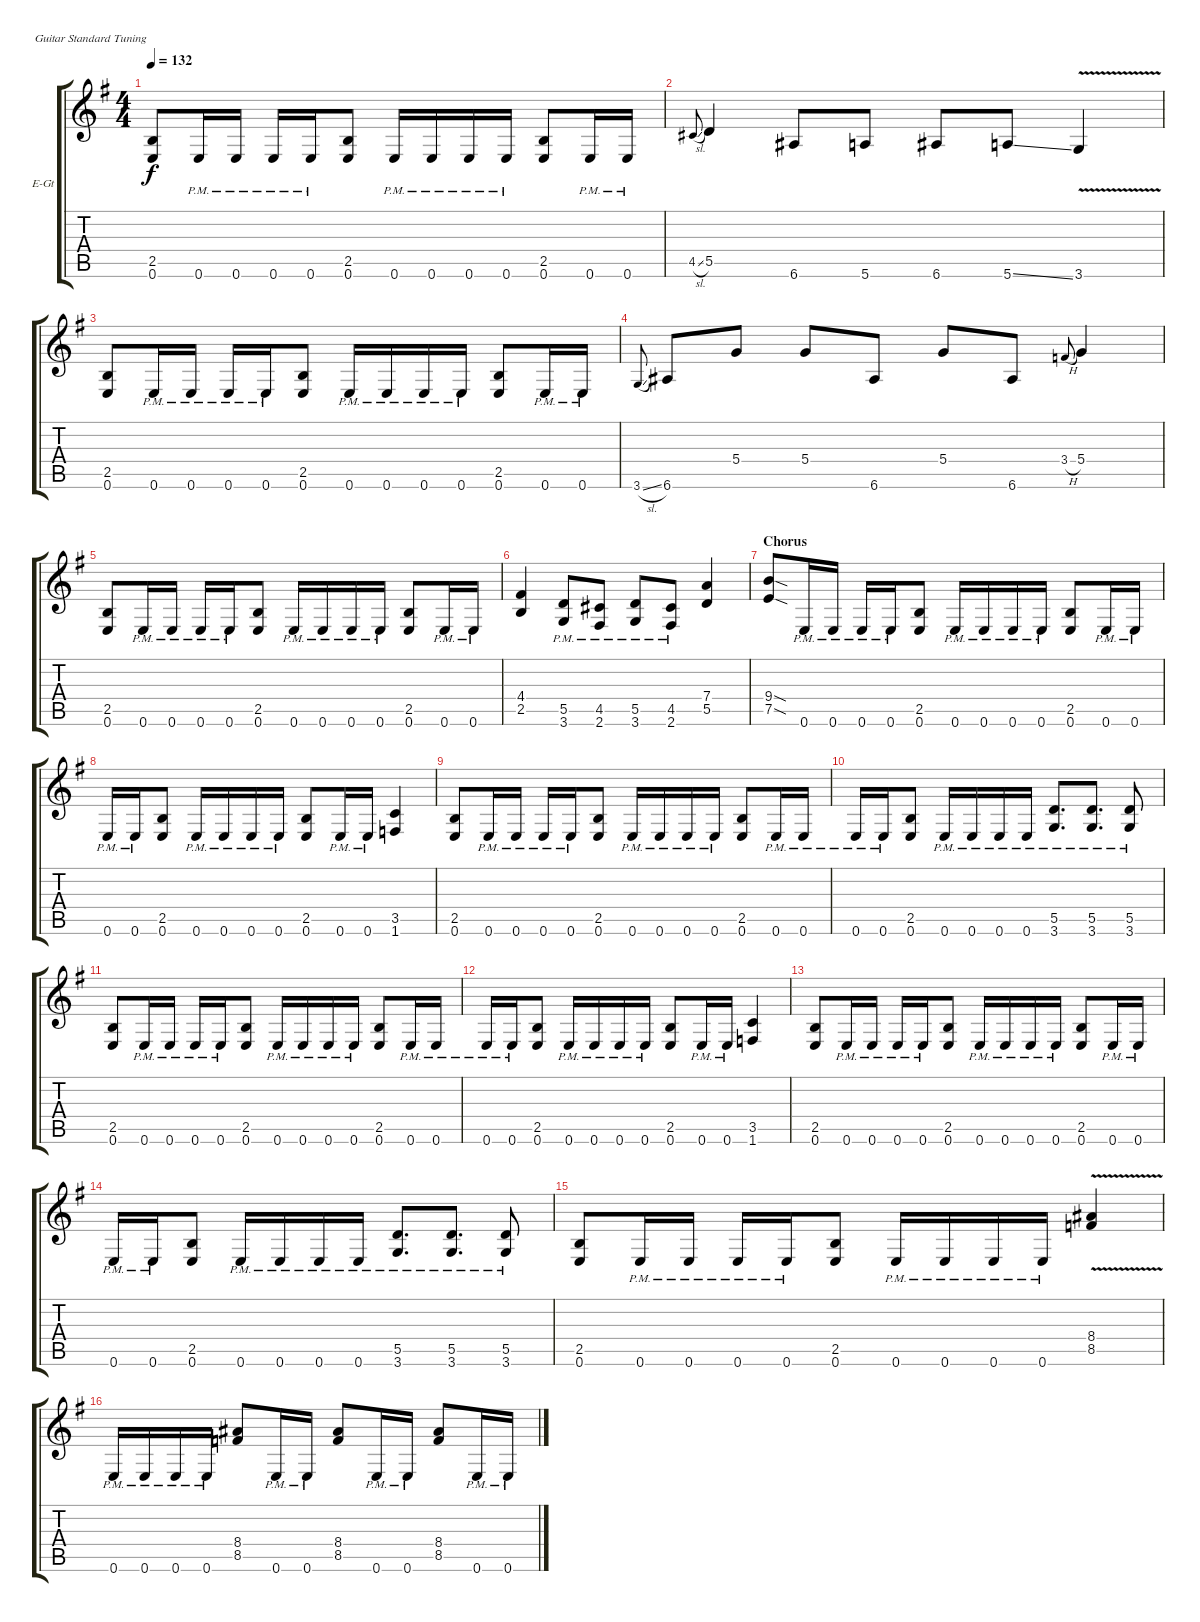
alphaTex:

\bracketExtendMode groupsimilarinstruments
\firstSystemTrackNameOrientation horizontal
\otherSystemsTrackNameOrientation horizontal
\track ("Guitar 2" "E-Gt") {instrument distortionguitar}
\staff {score tabs}
\tuning (E4 B3 G3 D3 A2 E2)
\ts (4 4)
\tempo 132
\clef g2
\ks g
(2.5 0.6).8{dy f} 0.6{pm}.16 0.6{pm}.16 0.6{pm}.16 0.6{pm}.16 (2.5 0.6).8 0.6{pm}.16 0.6{pm}.16 0.6{pm}.16 0.6{pm}.16 (2.5 0.6).8 0.6{pm}.16 0.6{pm}.16 |
4.5{sl}.8{gr onbeat} 5.5.4 6.6.8 5.6.8 6.6.8 5.6{ss}.8 3.6{v}.4 |
(2.5 0.6).8 0.6{pm}.16 0.6{pm}.16 0.6{pm}.16 0.6{pm}.16 (2.5 0.6).8 0.6{pm}.16 0.6{pm}.16 0.6{pm}.16 0.6{pm}.16 (2.5 0.6).8 0.6{pm}.16 0.6{pm}.16 |
3.6{sl}.8{gr onbeat} 6.6.8 5.4.8 5.4.8 6.6.8 5.4.8 6.6.8 3.4{h}.8{gr onbeat} 5.4.4 |
(2.5 0.6).8 0.6{pm}.16 0.6{pm}.16 0.6{pm}.16 0.6{pm}.16 (2.5 0.6).8 0.6{pm}.16 0.6{pm}.16 0.6{pm}.16 0.6{pm}.16 (2.5 0.6).8 0.6{pm}.16 0.6{pm}.16 |
(4.4 2.5).4 (5.5{pm} 3.6{pm}).8 (4.5{pm} 2.6{pm}).8 (5.5{pm} 3.6{pm}).8 (4.5{pm} 2.6{pm}).8 (7.4 5.5).4 |
\section ("" "Chorus")
(9.4{sod} 7.5{sod}).8 0.6{pm}.16 0.6{pm}.16 0.6{pm}.16 0.6{pm}.16 (2.5 0.6).8 0.6{pm}.16 0.6{pm}.16 0.6{pm}.16 0.6{pm}.16 (2.5 0.6).8 0.6{pm}.16 0.6{pm}.16 |
0.6{pm}.16 0.6{pm}.16 (2.5 0.6).8 0.6{pm}.16 0.6{pm}.16 0.6{pm}.16 0.6{pm}.16 (2.5 0.6).8 0.6{pm}.16 0.6{pm}.16 (3.5 1.6).4 |
(2.5 0.6).8 0.6{pm}.16 0.6{pm}.16 0.6{pm}.16 0.6{pm}.16 (2.5 0.6).8 0.6{pm}.16 0.6{pm}.16 0.6{pm}.16 0.6{pm}.16 (2.5 0.6).8 0.6{pm}.16 0.6{pm}.16 |
0.6{pm}.16 0.6{pm}.16 (2.5 0.6).8 0.6{pm}.16 0.6{pm}.16 0.6{pm}.16 0.6{pm}.16 (5.5{pm} 3.6{pm}).8{d} (5.5{pm} 3.6{pm}).8{d} (5.5{pm} 3.6{pm}).8 |
(2.5 0.6).8 0.6{pm}.16 0.6{pm}.16 0.6{pm}.16 0.6{pm}.16 (2.5 0.6).8 0.6{pm}.16 0.6{pm}.16 0.6{pm}.16 0.6{pm}.16 (2.5 0.6).8 0.6{pm}.16 0.6{pm}.16 |
0.6{pm}.16 0.6{pm}.16 (2.5 0.6).8 0.6{pm}.16 0.6{pm}.16 0.6{pm}.16 0.6{pm}.16 (2.5 0.6).8 0.6{pm}.16 0.6{pm}.16 (3.5 1.6).4 |
(2.5 0.6).8 0.6{pm}.16 0.6{pm}.16 0.6{pm}.16 0.6{pm}.16 (2.5 0.6).8 0.6{pm}.16 0.6{pm}.16 0.6{pm}.16 0.6{pm}.16 (2.5 0.6).8 0.6{pm}.16 0.6{pm}.16 |
0.6{pm}.16 0.6{pm}.16 (2.5 0.6).8 0.6{pm}.16 0.6{pm}.16 0.6{pm}.16 0.6{pm}.16 (5.5{pm} 3.6{pm}).8{d} (5.5{pm} 3.6{pm}).8{d} (5.5{pm} 3.6{pm}).8 |
(2.5 0.6).8 0.6{pm}.16 0.6{pm}.16 0.6{pm}.16 0.6{pm}.16 (2.5 0.6).8 0.6{pm}.16 0.6{pm}.16 0.6{pm}.16 0.6{pm}.16 (8.4{v} 8.5{v}).4 |
0.6{pm}.16 0.6{pm}.16 0.6{pm}.16 0.6{pm}.16 (8.4 8.5).8 0.6{pm}.16 0.6{pm}.16 (8.4 8.5).8 0.6{pm}.16 0.6{pm}.16 (8.4 8.5).8 0.6{pm}.16 0.6{pm}.16
